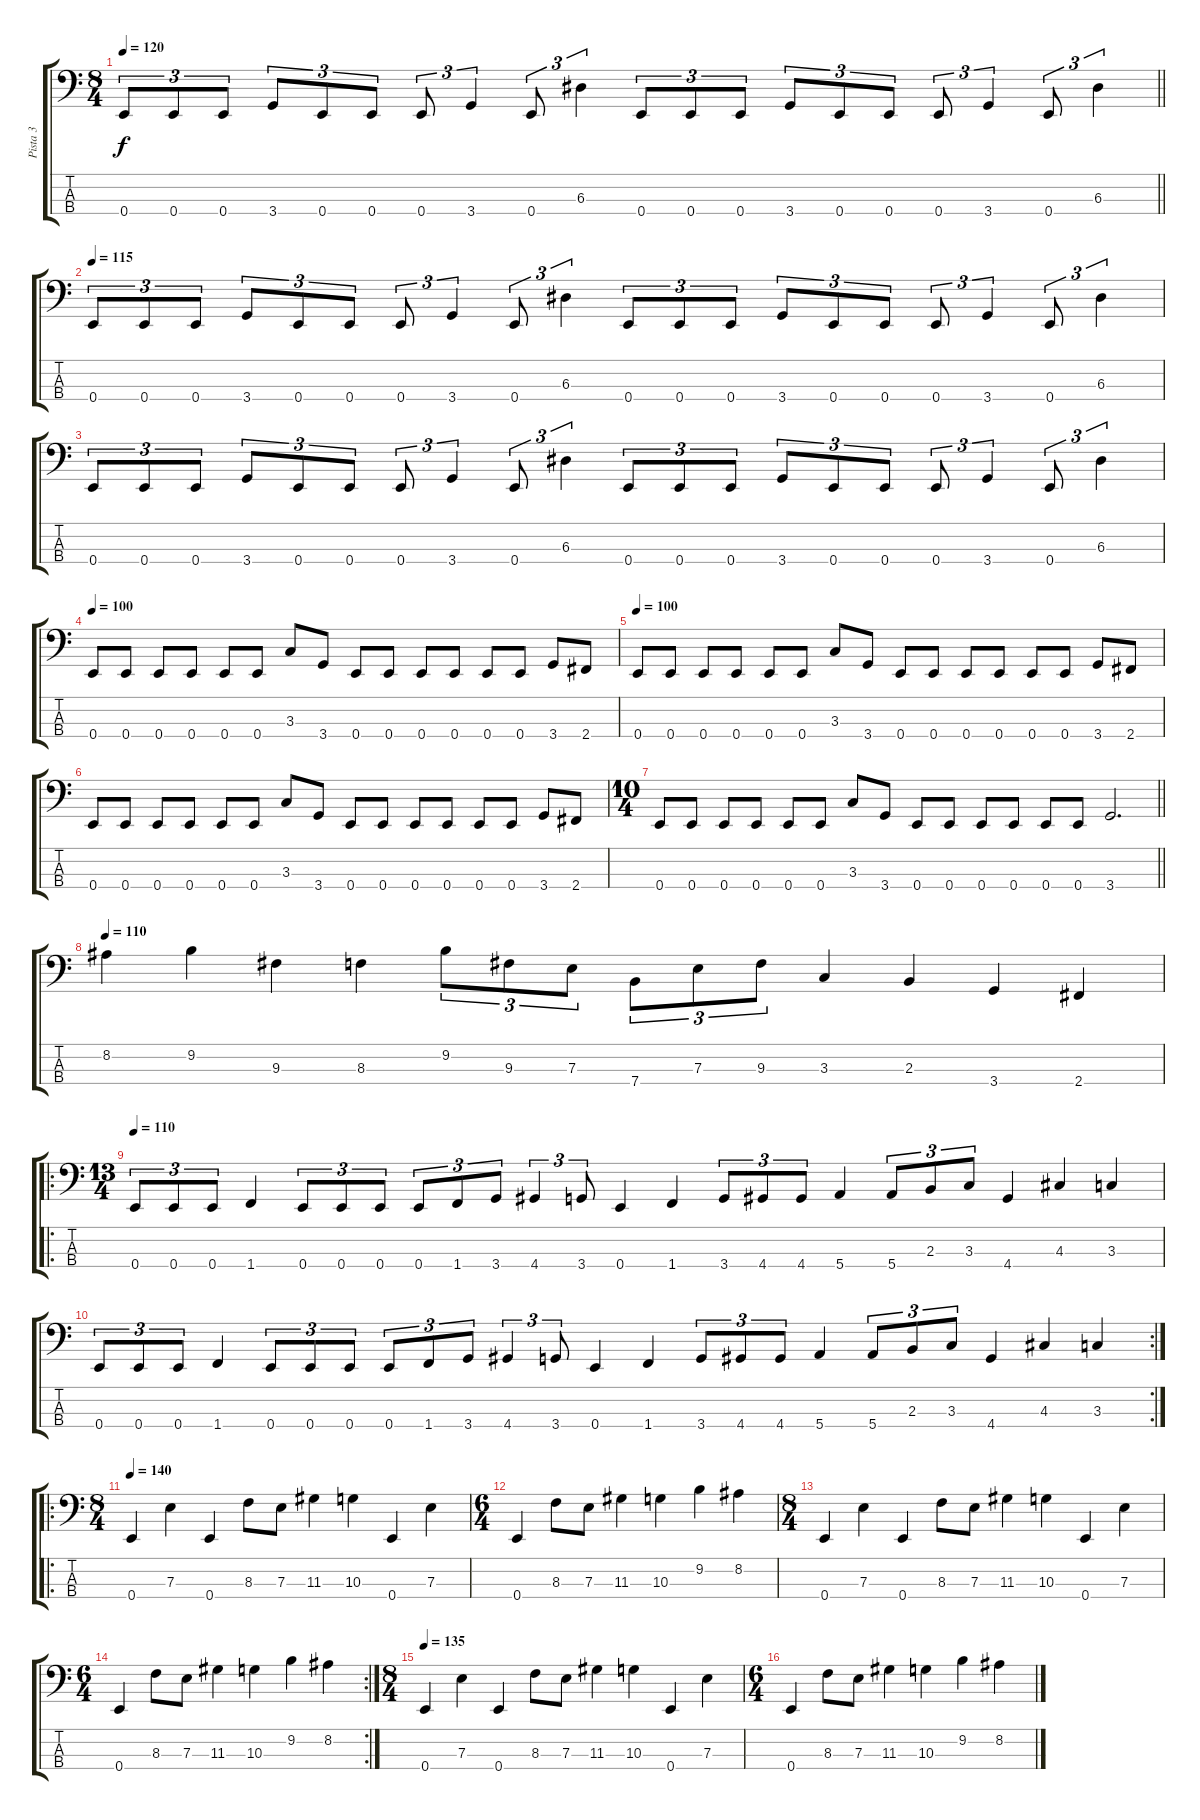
\track ("Pista 3" "Pista 3") {instrument electricbassfinger}
\staff {score tabs}
\tuning (G2 D2 A1 E1) {hide}
\ts (8 4)
\tempo 120
\clef f4
\barLineRight lightlight
\ks c
0.4.8{tu (3 2) dy f} 0.4.8{tu (3 2)} 0.4.8{tu (3 2)} 3.4.8{tu (3 2)} 0.4.8{tu (3 2)} 0.4.8{tu (3 2)} 0.4.8{tu (3 2)} 3.4.4{tu (3 2)} 0.4.8{tu (3 2)} 6.3.4{tu (3 2)} 0.4.8{tu (3 2)} 0.4.8{tu (3 2)} 0.4.8{tu (3 2)} 3.4.8{tu (3 2)} 0.4.8{tu (3 2)} 0.4.8{tu (3 2)} 0.4.8{tu (3 2)} 3.4.4{tu (3 2)} 0.4.8{tu (3 2)} 6.3.4{tu (3 2)} |
\tempo 115
0.4.8{tu (3 2)} 0.4.8{tu (3 2)} 0.4.8{tu (3 2)} 3.4.8{tu (3 2)} 0.4.8{tu (3 2)} 0.4.8{tu (3 2)} 0.4.8{tu (3 2)} 3.4.4{tu (3 2)} 0.4.8{tu (3 2)} 6.3.4{tu (3 2)} 0.4.8{tu (3 2)} 0.4.8{tu (3 2)} 0.4.8{tu (3 2)} 3.4.8{tu (3 2)} 0.4.8{tu (3 2)} 0.4.8{tu (3 2)} 0.4.8{tu (3 2)} 3.4.4{tu (3 2)} 0.4.8{tu (3 2)} 6.3.4{tu (3 2)} |
0.4.8{tu (3 2)} 0.4.8{tu (3 2)} 0.4.8{tu (3 2)} 3.4.8{tu (3 2)} 0.4.8{tu (3 2)} 0.4.8{tu (3 2)} 0.4.8{tu (3 2)} 3.4.4{tu (3 2)} 0.4.8{tu (3 2)} 6.3.4{tu (3 2)} 0.4.8{tu (3 2)} 0.4.8{tu (3 2)} 0.4.8{tu (3 2)} 3.4.8{tu (3 2)} 0.4.8{tu (3 2)} 0.4.8{tu (3 2)} 0.4.8{tu (3 2)} 3.4.4{tu (3 2)} 0.4.8{tu (3 2)} 6.3.4{tu (3 2)} |
\tempo 100
0.4.8 0.4.8 0.4.8 0.4.8 0.4.8 0.4.8 3.3.8 3.4.8 0.4.8 0.4.8 0.4.8 0.4.8 0.4.8 0.4.8 3.4.8 2.4.8 |
\tempo 100
0.4.8 0.4.8 0.4.8 0.4.8 0.4.8 0.4.8 3.3.8 3.4.8 0.4.8 0.4.8 0.4.8 0.4.8 0.4.8 0.4.8 3.4.8 2.4.8 |
0.4.8 0.4.8 0.4.8 0.4.8 0.4.8 0.4.8 3.3.8 3.4.8 0.4.8 0.4.8 0.4.8 0.4.8 0.4.8 0.4.8 3.4.8 2.4.8 |
\ts (10 4)
\barLineRight lightlight
0.4.8 0.4.8 0.4.8 0.4.8 0.4.8 0.4.8 3.3.8 3.4.8 0.4.8 0.4.8 0.4.8 0.4.8 0.4.8 0.4.8 3.4.2{d} |
\tempo 110
8.2.4 9.2.4 9.3.4 8.3.4 9.2.8{tu (3 2)} 9.3.8{tu (3 2)} 7.3.8{tu (3 2)} 7.4.8{tu (3 2)} 7.3.8{tu (3 2)} 9.3.8{tu (3 2)} 3.3.4 2.3.4 3.4.4 2.4.4 |
\ro
\ts (13 4)
\tempo 110
0.4.8{tu (3 2)} 0.4.8{tu (3 2)} 0.4.8{tu (3 2)} 1.4.4 0.4.8{tu (3 2)} 0.4.8{tu (3 2)} 0.4.8{tu (3 2)} 0.4.8{tu (3 2)} 1.4.8{tu (3 2)} 3.4.8{tu (3 2)} 4.4.4{tu (3 2)} 3.4.8{tu (3 2)} 0.4.4 1.4.4 3.4.8{tu (3 2)} 4.4.8{tu (3 2)} 4.4.8{tu (3 2)} 5.4.4 5.4.8{tu (3 2)} 2.3.8{tu (3 2)} 3.3.8{tu (3 2)} 4.4.4 4.3.4 3.3.4 |
\rc 2
0.4.8{tu (3 2)} 0.4.8{tu (3 2)} 0.4.8{tu (3 2)} 1.4.4 0.4.8{tu (3 2)} 0.4.8{tu (3 2)} 0.4.8{tu (3 2)} 0.4.8{tu (3 2)} 1.4.8{tu (3 2)} 3.4.8{tu (3 2)} 4.4.4{tu (3 2)} 3.4.8{tu (3 2)} 0.4.4 1.4.4 3.4.8{tu (3 2)} 4.4.8{tu (3 2)} 4.4.8{tu (3 2)} 5.4.4 5.4.8{tu (3 2)} 2.3.8{tu (3 2)} 3.3.8{tu (3 2)} 4.4.4 4.3.4 3.3.4 |
\ro
\ts (8 4)
\tempo 140
0.4.4 7.3.4 0.4.4 8.3.8 7.3.8 11.3.4 10.3.4 0.4.4 7.3.4 |
\ts (6 4)
0.4.4 8.3.8 7.3.8 11.3.4 10.3.4 9.2.4 8.2.4 |
\ts (8 4)
0.4.4 7.3.4 0.4.4 8.3.8 7.3.8 11.3.4 10.3.4 0.4.4 7.3.4 |
\rc 2
\ts (6 4)
0.4.4 8.3.8 7.3.8 11.3.4 10.3.4 9.2.4 8.2.4 |
\ts (8 4)
\tempo 135
0.4.4 7.3.4 0.4.4 8.3.8 7.3.8 11.3.4 10.3.4 0.4.4 7.3.4 |
\ts (6 4)
0.4.4 8.3.8 7.3.8 11.3.4 10.3.4 9.2.4 8.2.4
